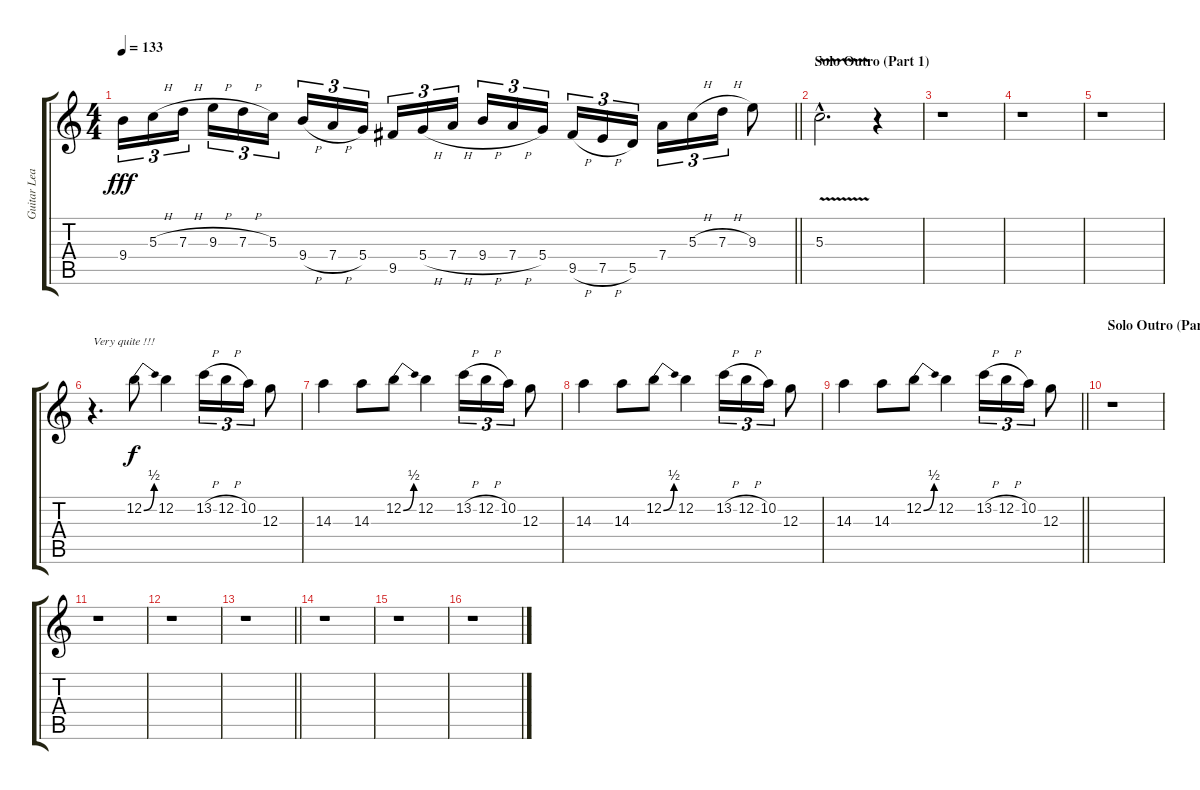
\track ("Guitar Lead 1" "Guitar Lea") {instrument distortionguitar}
\staff {score tabs}
\tuning (E4 B3 G3 D3 A2 E2) {hide}
\ts (4 4)
\tempo 133
\clef g2
\barLineRight lightlight
\ks c
9.4.16{tu (3 2) dy fff} 5.3{h}.16{tu (3 2)} 7.3{h}.16{tu (3 2)} 9.3{h}.16{tu (3 2)} 7.3{h}.16{tu (3 2)} 5.3.16{tu (3 2)} 9.4{h}.16{tu (3 2)} 7.4{h}.16{tu (3 2)} 5.4.16{tu (3 2)} 9.5.16{tu (3 2)} 5.4{h}.16{tu (3 2)} 7.4{h}.16{tu (3 2)} 9.4{h}.16{tu (3 2)} 7.4{h}.16{tu (3 2)} 5.4.16{tu (3 2)} 9.5{h}.16{tu (3 2)} 7.5{h}.16{tu (3 2)} 5.5.16{tu (3 2)} 7.4.16{tu (3 2)} 5.3{h}.16{tu (3 2)} 7.3{h}.16{tu (3 2)} 9.3.8 |
\section ("" "Solo Outro (Part 1)")
5.3{v hac}.2{d volume 0} r.4 |
r.1 |
r.1 |
r.1 |
r.4{d txt "Very quite !!!" volume 11} 12.2{be (bend 0 0 60 2)}.8{dy f} 12.2.4 13.2{h}.16{tu (3 2)} 12.2{h}.16{tu (3 2)} 10.2.16{tu (3 2)} 12.3.8 |
14.3.4 14.3.8 12.2{be (bend 0 0 60 2)}.8 12.2.4 13.2{h}.16{tu (3 2)} 12.2{h}.16{tu (3 2)} 10.2.16{tu (3 2)} 12.3.8 |
14.3.4 14.3.8 12.2{be (bend 0 0 60 2)}.8 12.2.4 13.2{h}.16{tu (3 2)} 12.2{h}.16{tu (3 2)} 10.2.16{tu (3 2)} 12.3.8 |
\barLineRight lightlight
14.3.4 14.3.8 12.2{be (bend 0 0 60 2)}.8 12.2.4 13.2{h}.16{tu (3 2)} 12.2{h}.16{tu (3 2)} 10.2.16{tu (3 2)} 12.3.8 |
\section ("" "Solo Outro (Part 2)")
r.1 |
r.1 |
r.1 |
\barLineRight lightlight
r.1 |
r.1 |
r.1 |
r.1
